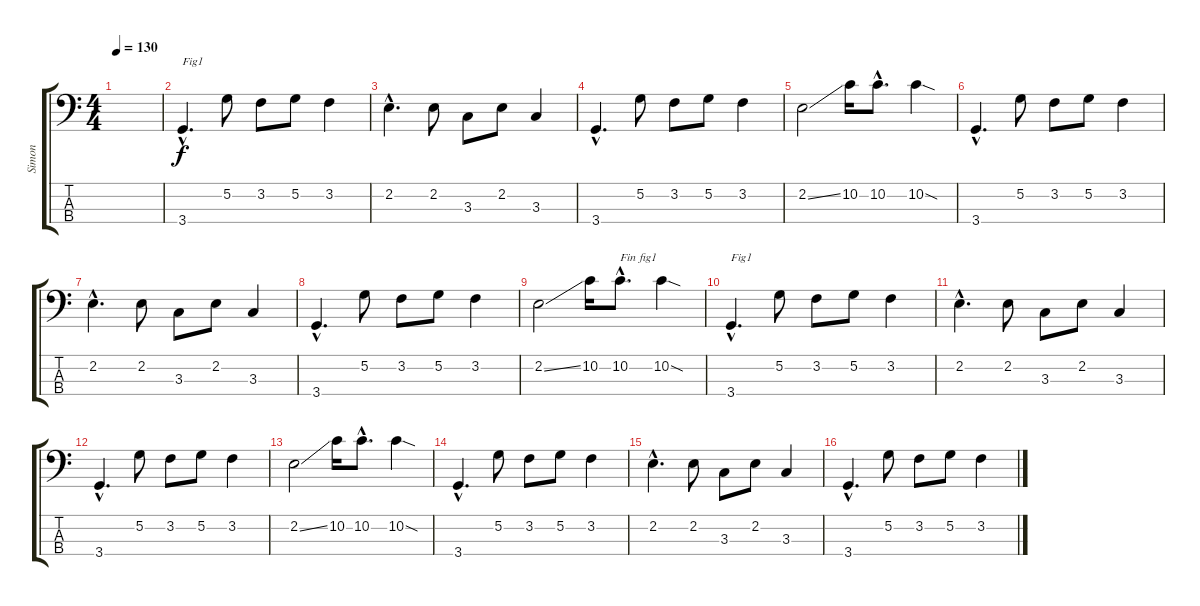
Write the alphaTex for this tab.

\track ("Simon" "Simon") {instrument electricbassfinger}
\staff {score tabs}
\tuning (G2 D2 A1 E1) {hide}
\ts (4 4)
\tempo 130
\clef f4
\ks c
|
3.4{hac}.4{d txt "Fig1"} 5.2.8 3.2.8 5.2.8 3.2.4 |
2.2{hac}.4{d} 2.2.8 3.3.8 2.2.8 3.3.4 |
3.4{hac}.4{d} 5.2.8 3.2.8 5.2.8 3.2.4 |
2.2{ss}.2 10.2.16 10.2{hac}.8{d} 10.2{sod}.4 |
3.4{hac}.4{d} 5.2.8 3.2.8 5.2.8 3.2.4 |
2.2{hac}.4{d} 2.2.8 3.3.8 2.2.8 3.3.4 |
3.4{hac}.4{d} 5.2.8 3.2.8 5.2.8 3.2.4 |
2.2{ss}.2 10.2.16 10.2{hac}.8{d txt "Fin fig1"} 10.2{sod}.4 |
3.4{hac}.4{d txt "Fig1"} 5.2.8 3.2.8 5.2.8 3.2.4 |
2.2{hac}.4{d} 2.2.8 3.3.8 2.2.8 3.3.4 |
3.4{hac}.4{d} 5.2.8 3.2.8 5.2.8 3.2.4 |
2.2{ss}.2 10.2.16 10.2{hac}.8{d} 10.2{sod}.4 |
3.4{hac}.4{d} 5.2.8 3.2.8 5.2.8 3.2.4 |
2.2{hac}.4{d} 2.2.8 3.3.8 2.2.8 3.3.4 |
3.4{hac}.4{d} 5.2.8 3.2.8 5.2.8 3.2.4
